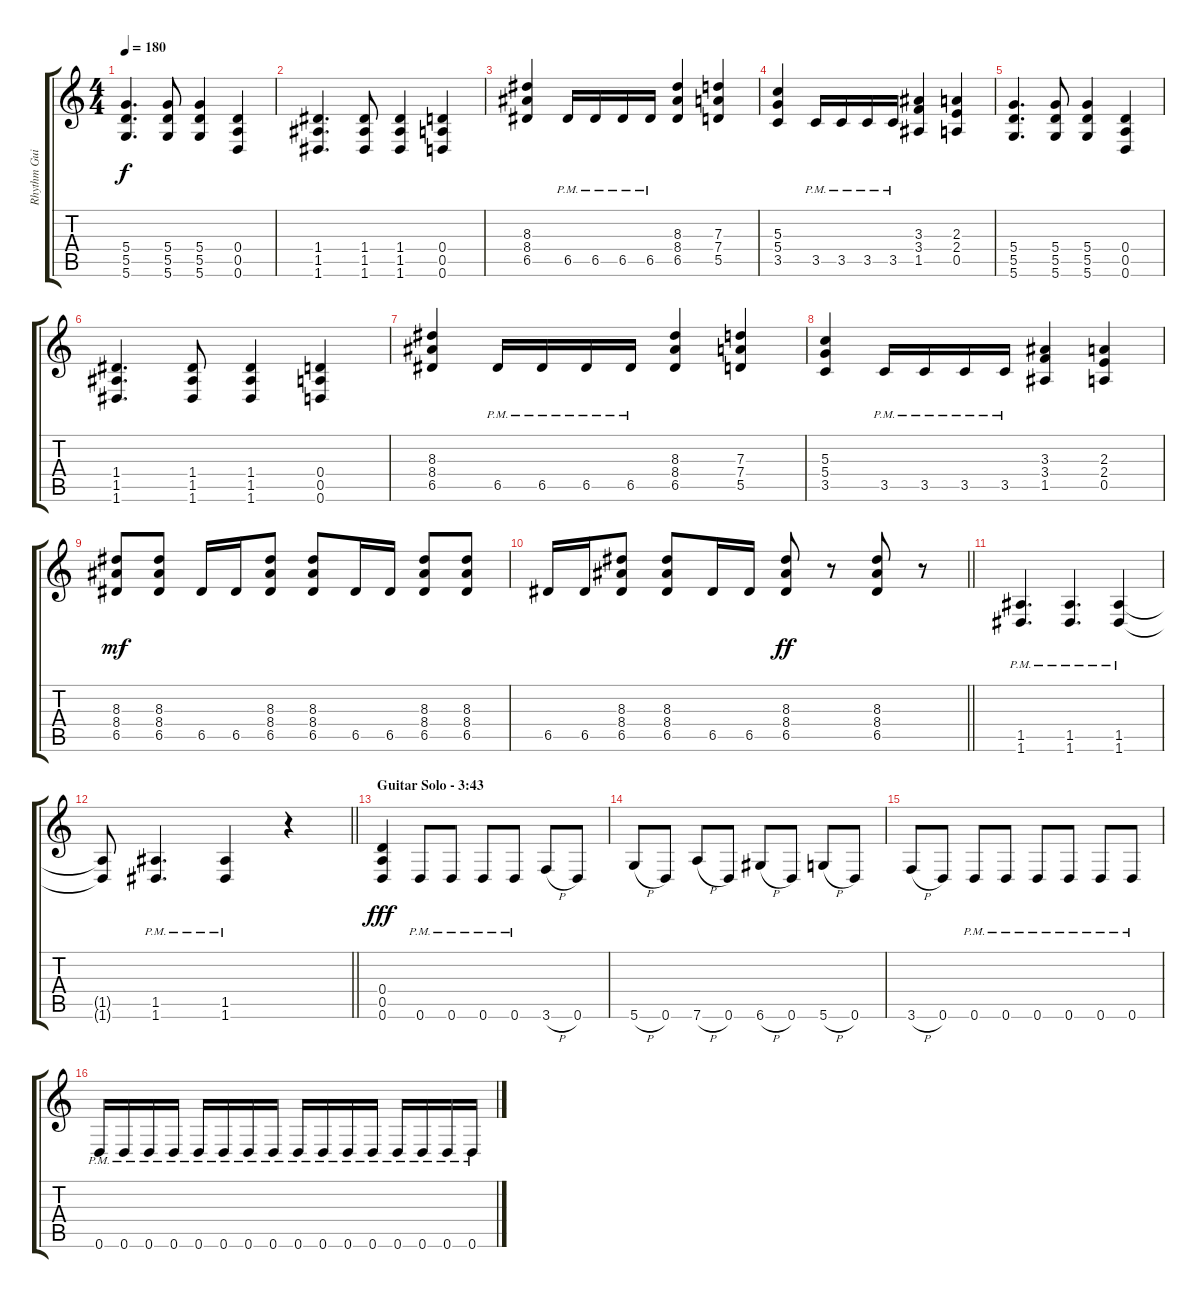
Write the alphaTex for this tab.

\track ("Rhythm Guitar 1" "Rhythm Gui") {instrument distortionguitar}
\staff {score tabs}
\tuning (E4 B3 G3 D3 A2 D2) {hide}
\ts (4 4)
\tempo 180
\clef g2
\ks c
(5.4 5.5 5.6).4{d dy f} (5.4 5.5 5.6).8 (5.4 5.5 5.6).4 (0.4 0.5 0.6).4 |
(1.4 1.5 1.6).4{d} (1.4 1.5 1.6).8 (1.4 1.5 1.6).4 (0.4 0.5 0.6).4 |
(8.3 8.4 6.5).4 6.5{pm}.16 6.5{pm}.16 6.5{pm}.16 6.5{pm}.16 (8.3 8.4 6.5).4 (7.3 7.4 5.5).4 |
(5.3 5.4 3.5).4 3.5{pm}.16 3.5{pm}.16 3.5{pm}.16 3.5{pm}.16 (3.3 3.4 1.5).4 (2.3 2.4 0.5).4 |
(5.4 5.5 5.6).4{d} (5.4 5.5 5.6).8 (5.4 5.5 5.6).4 (0.4 0.5 0.6).4 |
(1.4 1.5 1.6).4{d} (1.4 1.5 1.6).8 (1.4 1.5 1.6).4 (0.4 0.5 0.6).4 |
(8.3 8.4 6.5).4 6.5{pm}.16 6.5{pm}.16 6.5{pm}.16 6.5{pm}.16 (8.3 8.4 6.5).4 (7.3 7.4 5.5).4 |
(5.3 5.4 3.5).4 3.5{pm}.16 3.5{pm}.16 3.5{pm}.16 3.5{pm}.16 (3.3 3.4 1.5).4 (2.3 2.4 0.5).4 |
(8.3 8.4 6.5).8{dy mf} (8.3 8.4 6.5).8 6.5.16 6.5.16 (8.3 8.4 6.5).8 (8.3 8.4 6.5).8 6.5.16 6.5.16 (8.3 8.4 6.5).8 (8.3 8.4 6.5).8 |
\barLineRight lightlight
6.5.16 6.5.16 (8.3 8.4 6.5).8 (8.3 8.4 6.5).8 6.5.16 6.5.16 (8.3 8.4 6.5).8{dy ff} r.8 (8.3 8.4 6.5).8 r.8 |
(1.5{pm} 1.6{pm}).4{d} (1.5{pm} 1.6{pm}).4{d} (1.5{pm} 1.6{pm}).4 |
\barLineRight lightlight
(1.5{t} 1.6{t}).8 (1.5{pm} 1.6{pm}).4{d} (1.5 1.6{pm}).4 r.4 |
\section ("" "Guitar Solo - 3:43")
(0.4 0.5 0.6).4{dy fff volume 13 balance 0} 0.6{pm}.8 0.6{pm}.8 0.6{pm}.8 0.6{pm}.8 3.6{h}.8 0.6.8 |
5.6{h}.8 0.6.8 7.6{h}.8 0.6.8 6.6{h}.8 0.6.8 5.6{h}.8 0.6.8 |
3.6{h}.8 0.6.8 0.6{pm}.8 0.6{pm}.8 0.6{pm}.8 0.6{pm}.8 0.6{pm}.8 0.6{pm}.8 |
0.6{pm}.16 0.6{pm}.16 0.6{pm}.16 0.6{pm}.16 0.6{pm}.16 0.6{pm}.16 0.6{pm}.16 0.6{pm}.16 0.6{pm}.16 0.6{pm}.16 0.6{pm}.16 0.6{pm}.16 0.6{pm}.16 0.6{pm}.16 0.6{pm}.16 0.6{pm}.16
